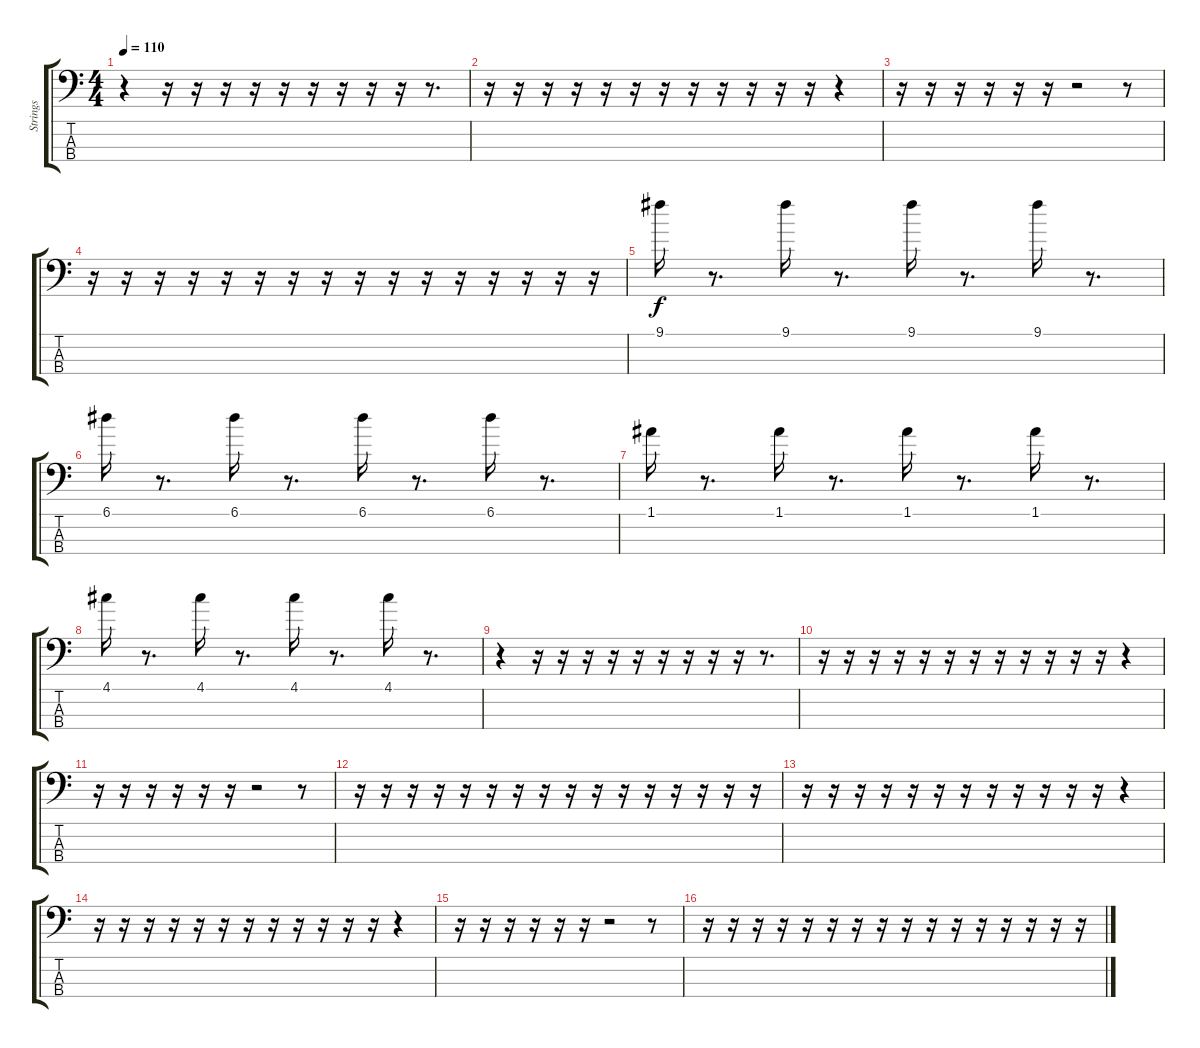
\track ("Strings" "Strings") {instrument electricbassfinger}
\staff {score tabs}
\tuning (A3 D3 G2 C2) {hide}
\ts (4 4)
\tempo 110
\clef f4
\ks c
r.4{dy f} r.16 r.16 r.16 r.16 r.16 r.16 r.16 r.16 r.16 r.8{d} |
r.16 r.16 r.16 r.16 r.16 r.16 r.16 r.16 r.16 r.16 r.16 r.16 r.4 |
r.16 r.16 r.16 r.16 r.16 r.16 r.2 r.8 |
r.16 r.16 r.16 r.16 r.16 r.16 r.16 r.16 r.16 r.16 r.16 r.16 r.16 r.16 r.16 r.16 |
9.1.16 r.8{d} 9.1.16 r.8{d} 9.1.16 r.8{d} 9.1.16 r.8{d} |
6.1.16 r.8{d} 6.1.16 r.8{d} 6.1.16 r.8{d} 6.1.16 r.8{d} |
1.1.16 r.8{d} 1.1.16 r.8{d} 1.1.16 r.8{d} 1.1.16 r.8{d} |
4.1.16 r.8{d} 4.1.16 r.8{d} 4.1.16 r.8{d} 4.1.16 r.8{d} |
r.4 r.16 r.16 r.16 r.16 r.16 r.16 r.16 r.16 r.16 r.8{d} |
r.16 r.16 r.16 r.16 r.16 r.16 r.16 r.16 r.16 r.16 r.16 r.16 r.4 |
r.16 r.16 r.16 r.16 r.16 r.16 r.2 r.8 |
r.16 r.16 r.16 r.16 r.16 r.16 r.16 r.16 r.16 r.16 r.16 r.16 r.16 r.16 r.16 r.16 |
r.16 r.16 r.16 r.16 r.16 r.16 r.16 r.16 r.16 r.16 r.16 r.16 r.4 |
r.16 r.16 r.16 r.16 r.16 r.16 r.16 r.16 r.16 r.16 r.16 r.16 r.4 |
r.16 r.16 r.16 r.16 r.16 r.16 r.2 r.8 |
r.16 r.16 r.16 r.16 r.16 r.16 r.16 r.16 r.16 r.16 r.16 r.16 r.16 r.16 r.16 r.16
